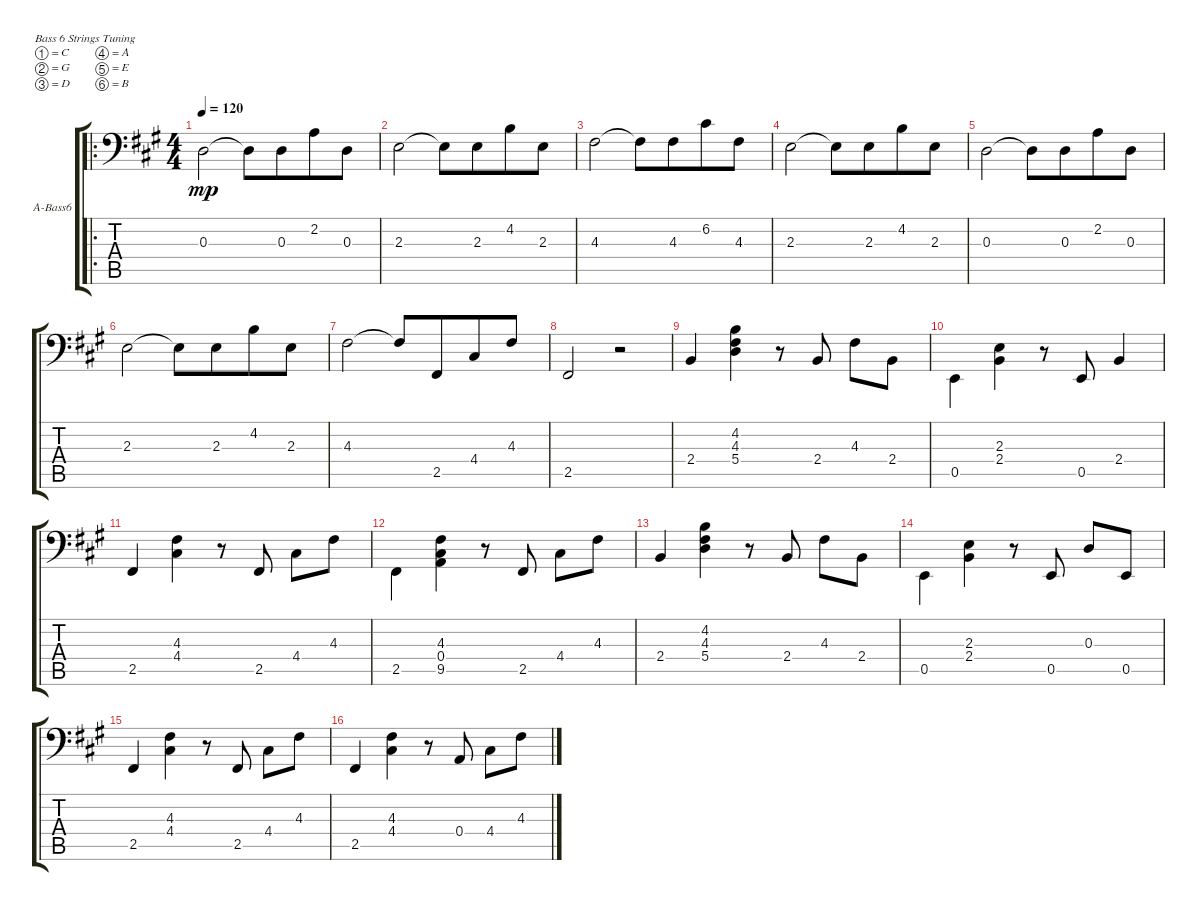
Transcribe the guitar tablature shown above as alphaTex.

\defaultSystemsLayout 4
\bracketExtendMode groupsimilarinstruments
\firstSystemTrackNameOrientation horizontal
\otherSystemsTrackNameOrientation horizontal
\track ("Acoustic Bass" "A-Bass6") {instrument acousticbass}
\staff {score tabs}
\tuning (C3 G2 D2 A1 E1 B0)
\ro
\ts (4 4)
\tempo 120
\clef f4
\scale
0.487395
\ks a
0.3.2{dy mp instrument acousticbass} 0.3{t}.8 0.3.8{beam merge} 2.2.8 0.3.8 |
\scale
0.256303 2.3.2 2.3{t}.8 2.3.8{beam merge} 4.2.8 2.3.8 |
\scale
0.256303 4.3.2 4.3{t}.8 4.3.8{beam merge} 6.2.8 4.3.8 |
\scale
0.333333 2.3.2 2.3{t}.8 2.3.8{beam merge} 4.2.8 2.3.8 |
\scale
0.333333 0.3.2 0.3{t}.8 0.3.8{beam merge} 2.2.8 0.3.8 |
\scale
0.333333 2.3.2 2.3{t}.8 2.3.8{beam merge} 4.2.8 2.3.8 |
\scale
0.333333 4.3.2 4.3{t}.8 2.5.8{beam merge} 4.4.8 4.3.8 |
\scale
0.333333 2.5.2 r.2 |
\scale
0.333333 2.4.4 (4.2 4.3 5.4).4 r.8 2.4.8 4.3.8 2.4.8 |
\scale
0.333333 0.5.4 (2.3 2.4).4{beam invert} r.8 0.5.8 2.4.4 |
\scale
0.333333 2.5.4 (4.3 4.4).4 r.8 2.5.8 4.4.8 4.3.8 |
\scale
0.333333 2.5.4 (4.3 0.4 9.5).4{beam invert} r.8 2.5.8 4.4.8 4.3.8 |
\scale
0.333333 2.4.4 (4.2 4.3 5.4).4 r.8 2.4.8 4.3.8 2.4.8 |
\scale
0.333333 0.5.4 (2.3 2.4).4{beam invert} r.8 0.5.8 0.3.8 0.5.8 |
\scale
0.333333 2.5.4 (4.3 4.4).4 r.8 2.5.8 4.4.8 4.3.8 |
\scale
0.333333 2.5.4 (4.3 4.4).4 r.8 0.4.8 4.4.8 4.3.8
